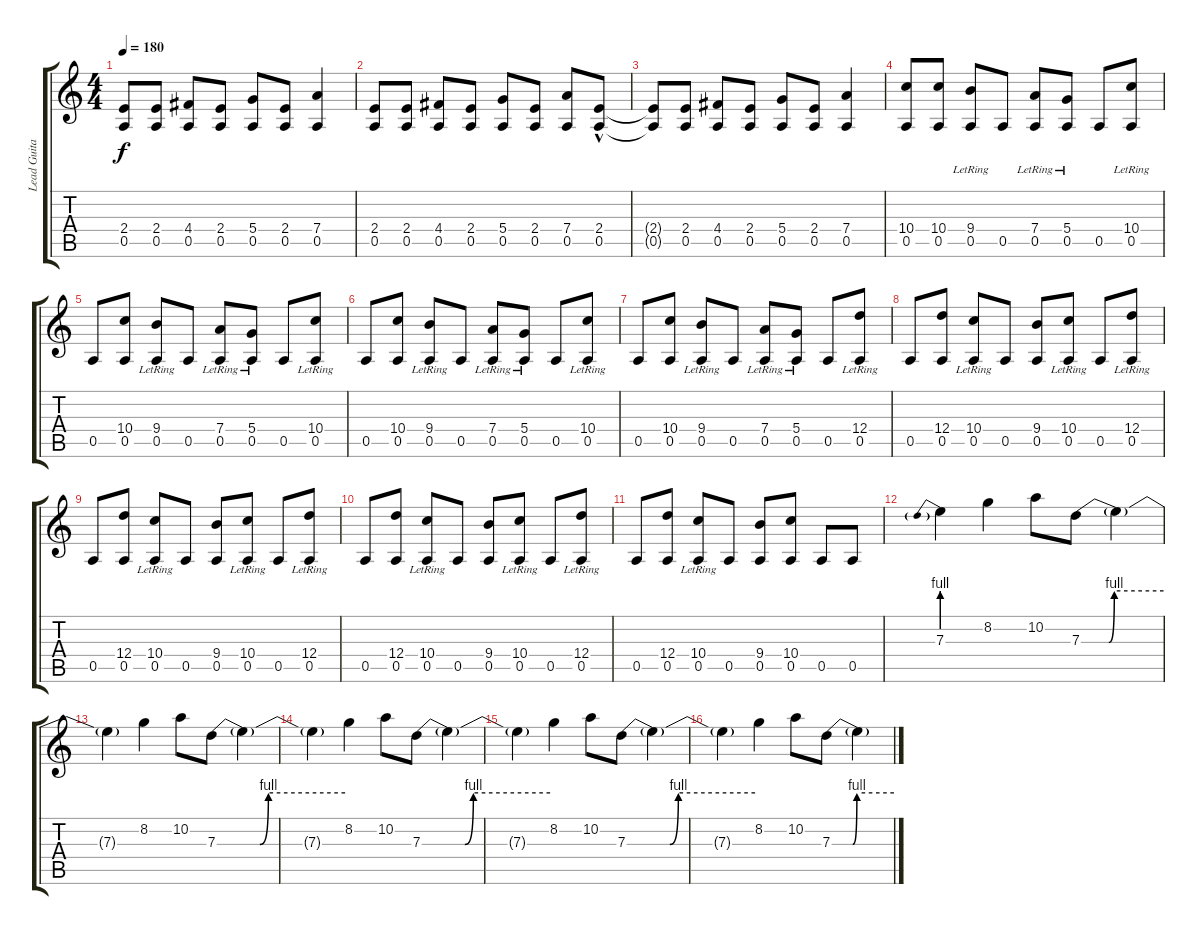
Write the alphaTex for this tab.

\track ("Lead Guitar" "Lead Guita") {instrument electricguitarclean}
\staff {score tabs}
\tuning (E4 B3 G3 D3 A2 E2) {hide}
\ts (4 4)
\tempo 180
\clef g2
\ks aminor
(2.4{t} 0.5{t}).8{dy f} (2.4 0.5).8 (4.4 0.5).8 (2.4 0.5).8 (5.4 0.5).8 (2.4 0.5).8 (7.4 0.5).4 |
(2.4 0.5).8 (2.4 0.5).8 (4.4 0.5).8 (2.4 0.5).8 (5.4 0.5).8 (2.4 0.5).8 (7.4 0.5).8 (2.4{hac} 0.5{hac}).8 |
(2.4{t} 0.5{t}).8 (2.4 0.5).8 (4.4 0.5).8 (2.4 0.5).8 (5.4 0.5).8 (2.4 0.5).8 (7.4 0.5).4 |
(10.4 0.5).8 (10.4 0.5).8 (9.4{lr} 0.5).8 0.5.8 (7.4{lr} 0.5).8 (5.4{lr} 0.5).8 0.5.8 (10.4{lr} 0.5).8 |
0.5.8 (10.4 0.5).8 (9.4{lr} 0.5).8 0.5.8 (7.4{lr} 0.5).8 (5.4{lr} 0.5).8 0.5.8 (10.4{lr} 0.5).8 |
0.5.8 (10.4 0.5).8 (9.4{lr} 0.5).8 0.5.8 (7.4{lr} 0.5).8 (5.4{lr} 0.5).8 0.5.8 (10.4{lr} 0.5).8 |
0.5.8 (10.4 0.5).8 (9.4{lr} 0.5).8 0.5.8 (7.4{lr} 0.5).8 (5.4{lr} 0.5).8 0.5.8 (12.4{lr} 0.5).8 |
0.5.8 (12.4 0.5).8 (10.4{lr} 0.5).8 0.5.8 (9.4 0.5).8 (10.4{lr} 0.5).8 0.5.8 (12.4{lr} 0.5).8 |
0.5.8 (12.4 0.5).8 (10.4{lr} 0.5).8 0.5.8 (9.4 0.5).8 (10.4{lr} 0.5).8 0.5.8 (12.4{lr} 0.5).8 |
0.5.8 (12.4 0.5).8 (10.4{lr} 0.5).8 0.5.8 (9.4 0.5).8 (10.4{lr} 0.5).8 0.5.8 (12.4{lr} 0.5).8 |
0.5.8 (12.4 0.5).8 (10.4{lr} 0.5).8 0.5.8 (9.4 0.5).8 (10.4 0.5).8 0.5.8 0.5.8 |
7.3{be (prebend 0 4 60 4)}.4 8.2.4 10.2.8 7.3{be (custom 0 0 20 0 24 4 60 4)}.8 7.3{t}.4 |
7.3{t}.4 8.2.4 10.2.8 7.3{be (custom 0 0 20 0 24 4 60 4)}.8 7.3{t}.4 |
7.3{t}.4 8.2.4 10.2.8 7.3{be (custom 0 0 20 0 24 4 60 4)}.8 7.3{t}.4 |
7.3{t}.4 8.2.4 10.2.8 7.3{be (custom 0 0 20 0 24 4 60 4)}.8 7.3{t}.4 |
7.3{t}.4 8.2.4 10.2.8 7.3{be (custom 0 0 20 0 24 4 60 4)}.8 7.3{t}.4
